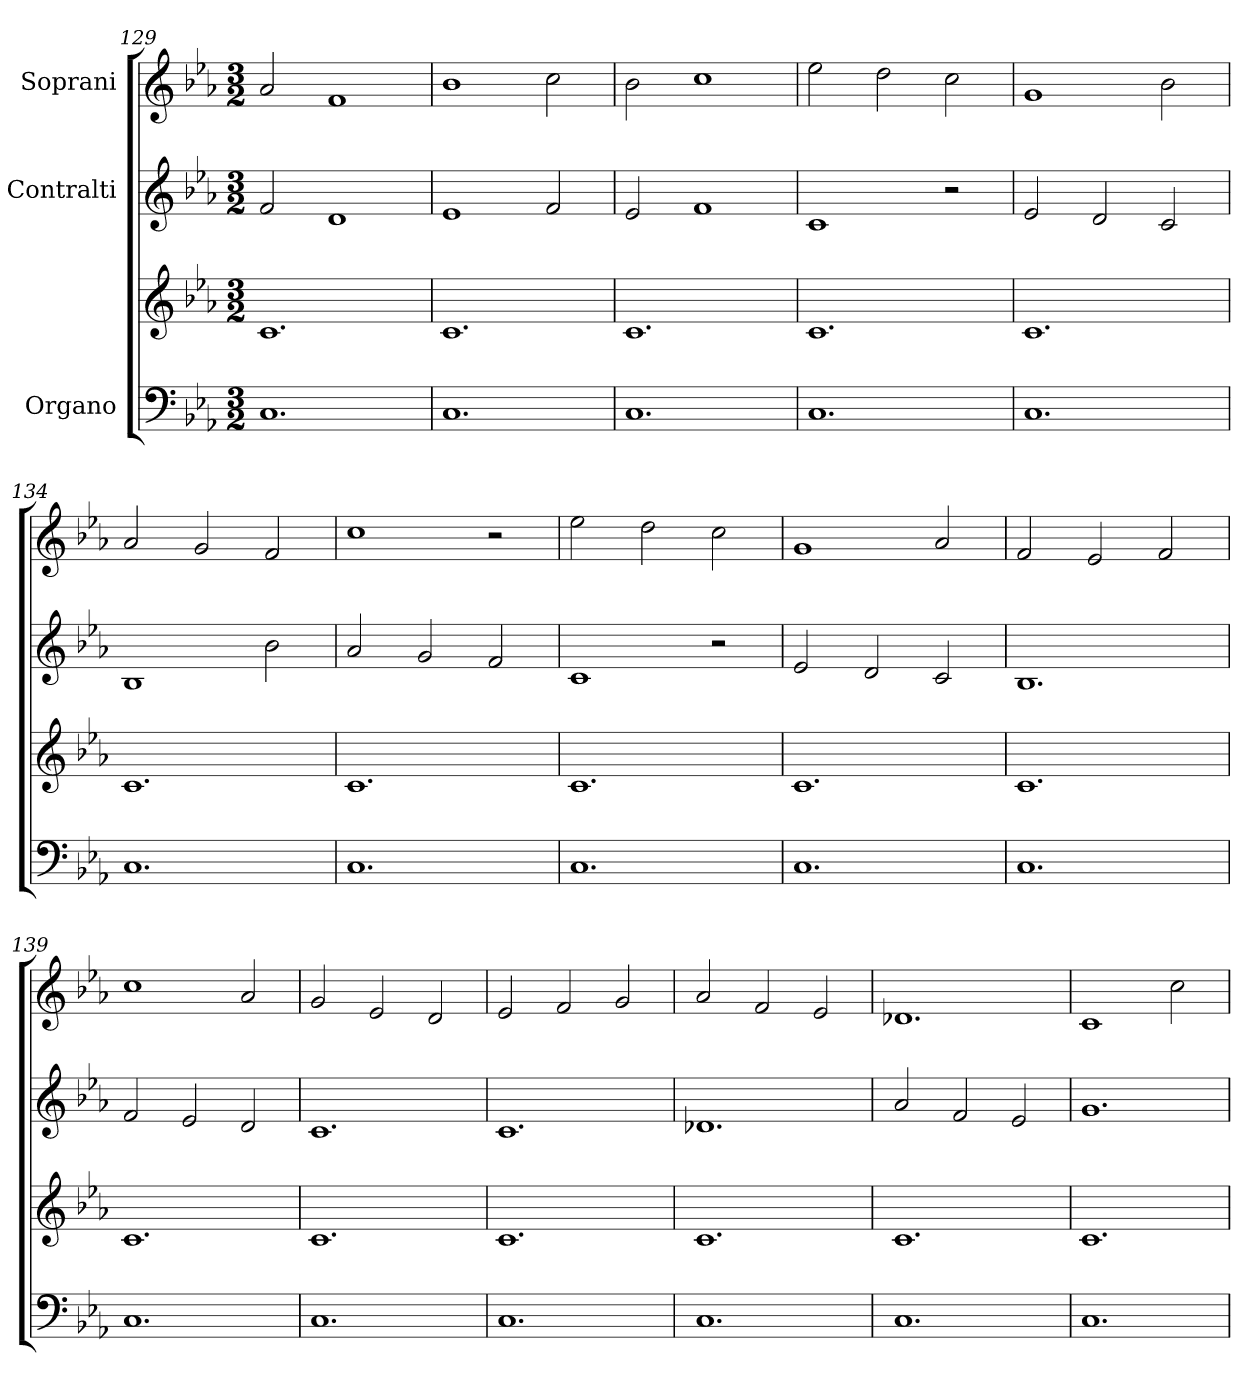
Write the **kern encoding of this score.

**kern	**kern	**kern	**kern
*part3	*part3	*part2	*part1
*staff4	*staff3	*staff2	*staff1
*I"Organo	*	*I"Contralti	*I"Soprani
*clefF4	*clefG2	*clefG2	*clefG2
*k[b-e-a-]	*k[b-e-a-]	*k[b-e-a-]	*k[b-e-a-]
*E-:	*E-:	*E-:	*E-:
*M3/2	*M3/2	*M3/2	*M3/2
=129	=129	=129	=129
1.C	1.c	2f/	2a-/
.	.	1d	1f
=130	=130	=130	=130
1.C	1.c	1e-	1b-
.	.	2f/	2cc\
=131	=131	=131	=131
1.C	1.c	2e-/	2b-\
.	.	1f	1cc
=132	=132	=132	=132
1.C	1.c	1c	2ee-\
.	.	.	2dd\
.	.	2r	2cc\
=133	=133	=133	=133
1.C	1.c	2e-/	1g
.	.	2d/	.
.	.	2c/	2b-\
=134	=134	=134	=134
1.C	1.c	1B-	2a-/
.	.	.	2g/
.	.	2b-\	2f/
=135	=135	=135	=135
1.C	1.c	2a-/	1cc
.	.	2g/	.
.	.	2f/	2r
=136	=136	=136	=136
1.C	1.c	1c	2ee-\
.	.	.	2dd\
.	.	2r	2cc\
!!LO:PB:g=z
=137	=137	=137	=137
1.C	1.c	2e-/	1g
.	.	2d/	.
.	.	2c/	2a-/
=138	=138	=138	=138
1.C	1.c	1.B-	2f/
.	.	.	2e-/
.	.	.	2f/
=139	=139	=139	=139
1.C	1.c	2f/	1cc
.	.	2e-/	.
.	.	2d/	2a-/
=140	=140	=140	=140
1.C	1.c	1.c	2g/
.	.	.	2e-/
.	.	.	2d/
=141	=141	=141	=141
1.C	1.c	1.c	2e-/
.	.	.	2f/
.	.	.	2g/
=142	=142	=142	=142
1.C	1.c	1.d-X	2a-/
.	.	.	2f/
.	.	.	2e-/
=143	=143	=143	=143
1.C	1.c	2a-/	1.d-X
.	.	2f/	.
.	.	2e-/	.
=144	=144	=144	=144
1.C	1.c	1.g	1c
.	.	.	2cc\
=	=	=	=
*-	*-	*-	*-
